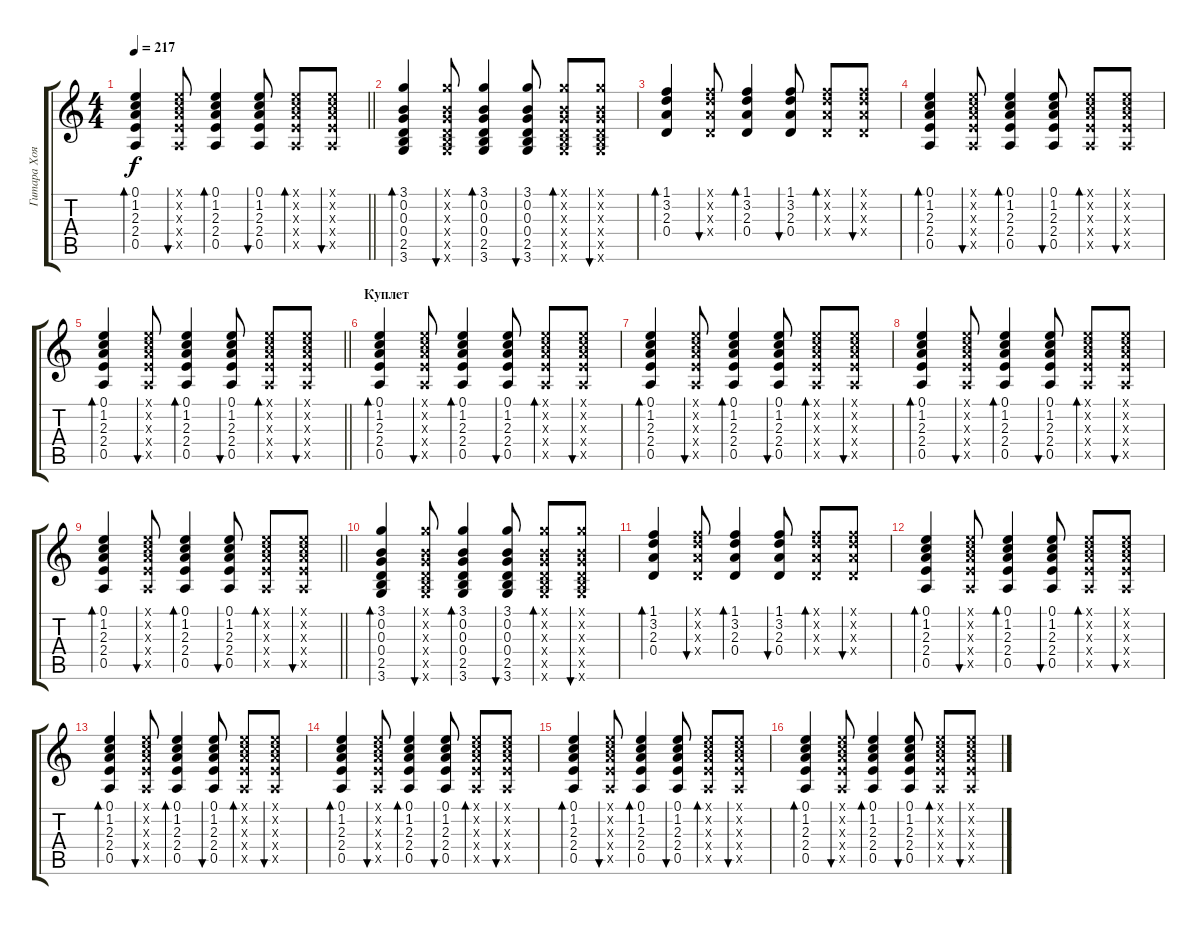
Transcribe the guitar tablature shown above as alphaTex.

\track ("Гитара Хоя" "Гитара Хоя") {instrument acousticguitarsteel}
\staff {score tabs}
\tuning (E4 B3 G3 D3 A2 E2) {hide}
\ts (4 4)
\tempo 217
\clef g2
\barLineRight lightlight
\ks c
(0.1 1.2 2.3 2.4 0.5).4{bd 60 dy f} (0.1{x} 1.2{x} 2.3{x} 2.4{x} 0.5{x}).8{bu 60} (0.1 1.2 2.3 2.4 0.5).4{bd 60} (0.1 1.2 2.3 2.4 0.5).8{bu 60} (0.1{x} 1.2{x} 2.3{x} 2.4{x} 0.5{x}).8{bd 60} (0.1{x} 1.2{x} 2.3{x} 2.4{x} 0.5{x}).8{bu 60} |
(3.1 0.2 0.3 0.4 2.5 3.6).4{bd 60} (3.1{x} 0.2{x} 0.3{x} 0.4{x} 2.5{x} 3.6{x}).8{bu 60} (3.1 0.2 0.3 0.4 2.5 3.6).4{bd 60} (3.1 0.2 0.3 0.4 2.5 3.6).8{bu 60} (3.1{x} 0.2{x} 0.3{x} 0.4{x} 2.5{x} 3.6{x}).8{bd 60} (3.1{x} 0.2{x} 0.3{x} 0.4{x} 2.5{x} 3.6{x}).8{bu 60} |
(1.1 3.2 2.3 0.4).4{bd 60} (1.1{x} 3.2{x} 2.3{x} 0.4{x}).8{bu 60} (1.1 3.2 2.3 0.4).4{bd 60} (1.1 3.2 2.3 0.4).8{bu 60} (1.1{x} 3.2{x} 2.3{x} 0.4{x}).8{bd 60} (1.1{x} 3.2{x} 2.3{x} 0.4{x}).8{bu 60} |
(0.1 1.2 2.3 2.4 0.5).4{bd 60} (0.1{x} 1.2{x} 2.3{x} 2.4{x} 0.5{x}).8{bu 60} (0.1 1.2 2.3 2.4 0.5).4{bd 60} (0.1 1.2 2.3 2.4 0.5).8{bu 60} (0.1{x} 1.2{x} 2.3{x} 2.4{x} 0.5{x}).8{bd 60} (0.1{x} 1.2{x} 2.3{x} 2.4{x} 0.5{x}).8{bu 60} |
\barLineRight lightlight
(0.1 1.2 2.3 2.4 0.5).4{bd 60} (0.1{x} 1.2{x} 2.3{x} 2.4{x} 0.5{x}).8{bu 60} (0.1 1.2 2.3 2.4 0.5).4{bd 60} (0.1 1.2 2.3 2.4 0.5).8{bu 60} (0.1{x} 1.2{x} 2.3{x} 2.4{x} 0.5{x}).8{bd 60} (0.1{x} 1.2{x} 2.3{x} 2.4{x} 0.5{x}).8{bu 60} |
\section ("" "Куплет")
(0.1 1.2 2.3 2.4 0.5).4{bd 60} (0.1{x} 1.2{x} 2.3{x} 2.4{x} 0.5{x}).8{bu 60} (0.1 1.2 2.3 2.4 0.5).4{bd 60} (0.1 1.2 2.3 2.4 0.5).8{bu 60} (0.1{x} 1.2{x} 2.3{x} 2.4{x} 0.5{x}).8{bd 60} (0.1{x} 1.2{x} 2.3{x} 2.4{x} 0.5{x}).8{bu 60} |
(0.1 1.2 2.3 2.4 0.5).4{bd 60} (0.1{x} 1.2{x} 2.3{x} 2.4{x} 0.5{x}).8{bu 60} (0.1 1.2 2.3 2.4 0.5).4{bd 60} (0.1 1.2 2.3 2.4 0.5).8{bu 60} (0.1{x} 1.2{x} 2.3{x} 2.4{x} 0.5{x}).8{bd 60} (0.1{x} 1.2{x} 2.3{x} 2.4{x} 0.5{x}).8{bu 60} |
(0.1 1.2 2.3 2.4 0.5).4{bd 60} (0.1{x} 1.2{x} 2.3{x} 2.4{x} 0.5{x}).8{bu 60} (0.1 1.2 2.3 2.4 0.5).4{bd 60} (0.1 1.2 2.3 2.4 0.5).8{bu 60} (0.1{x} 1.2{x} 2.3{x} 2.4{x} 0.5{x}).8{bd 60} (0.1{x} 1.2{x} 2.3{x} 2.4{x} 0.5{x}).8{bu 60} |
\barLineRight lightlight
(0.1 1.2 2.3 2.4 0.5).4{bd 60} (0.1{x} 1.2{x} 2.3{x} 2.4{x} 0.5{x}).8{bu 60} (0.1 1.2 2.3 2.4 0.5).4{bd 60} (0.1 1.2 2.3 2.4 0.5).8{bu 60} (0.1{x} 1.2{x} 2.3{x} 2.4{x} 0.5{x}).8{bd 60} (0.1{x} 1.2{x} 2.3{x} 2.4{x} 0.5{x}).8{bu 60} |
(3.1 0.2 0.3 0.4 2.5 3.6).4{bd 60} (3.1{x} 0.2{x} 0.3{x} 0.4{x} 2.5{x} 3.6{x}).8{bu 60} (3.1 0.2 0.3 0.4 2.5 3.6).4{bd 60} (3.1 0.2 0.3 0.4 2.5 3.6).8{bu 60} (3.1{x} 0.2{x} 0.3{x} 0.4{x} 2.5{x} 3.6{x}).8{bd 60} (3.1{x} 0.2{x} 0.3{x} 0.4{x} 2.5{x} 3.6{x}).8{bu 60} |
(1.1 3.2 2.3 0.4).4{bd 60} (1.1{x} 3.2{x} 2.3{x} 0.4{x}).8{bu 60} (1.1 3.2 2.3 0.4).4{bd 60} (1.1 3.2 2.3 0.4).8{bu 60} (1.1{x} 3.2{x} 2.3{x} 0.4{x}).8{bd 60} (1.1{x} 3.2{x} 2.3{x} 0.4{x}).8{bu 60} |
(0.1 1.2 2.3 2.4 0.5).4{bd 60} (0.1{x} 1.2{x} 2.3{x} 2.4{x} 0.5{x}).8{bu 60} (0.1 1.2 2.3 2.4 0.5).4{bd 60} (0.1 1.2 2.3 2.4 0.5).8{bu 60} (0.1{x} 1.2{x} 2.3{x} 2.4{x} 0.5{x}).8{bd 60} (0.1{x} 1.2{x} 2.3{x} 2.4{x} 0.5{x}).8{bu 60} |
(0.1 1.2 2.3 2.4 0.5).4{bd 60} (0.1{x} 1.2{x} 2.3{x} 2.4{x} 0.5{x}).8{bu 60} (0.1 1.2 2.3 2.4 0.5).4{bd 60} (0.1 1.2 2.3 2.4 0.5).8{bu 60} (0.1{x} 1.2{x} 2.3{x} 2.4{x} 0.5{x}).8{bd 60} (0.1{x} 1.2{x} 2.3{x} 2.4{x} 0.5{x}).8{bu 60} |
(0.1 1.2 2.3 2.4 0.5).4{bd 60} (0.1{x} 1.2{x} 2.3{x} 2.4{x} 0.5{x}).8{bu 60} (0.1 1.2 2.3 2.4 0.5).4{bd 60} (0.1 1.2 2.3 2.4 0.5).8{bu 60} (0.1{x} 1.2{x} 2.3{x} 2.4{x} 0.5{x}).8{bd 60} (0.1{x} 1.2{x} 2.3{x} 2.4{x} 0.5{x}).8{bu 60} |
(0.1 1.2 2.3 2.4 0.5).4{bd 60} (0.1{x} 1.2{x} 2.3{x} 2.4{x} 0.5{x}).8{bu 60} (0.1 1.2 2.3 2.4 0.5).4{bd 60} (0.1 1.2 2.3 2.4 0.5).8{bu 60} (0.1{x} 1.2{x} 2.3{x} 2.4{x} 0.5{x}).8{bd 60} (0.1{x} 1.2{x} 2.3{x} 2.4{x} 0.5{x}).8{bu 60} |
(0.1 1.2 2.3 2.4 0.5).4{bd 60} (0.1{x} 1.2{x} 2.3{x} 2.4{x} 0.5{x}).8{bu 60} (0.1 1.2 2.3 2.4 0.5).4{bd 60} (0.1 1.2 2.3 2.4 0.5).8{bu 60} (0.1{x} 1.2{x} 2.3{x} 2.4{x} 0.5{x}).8{bd 60} (0.1{x} 1.2{x} 2.3{x} 2.4{x} 0.5{x}).8{bu 60}
